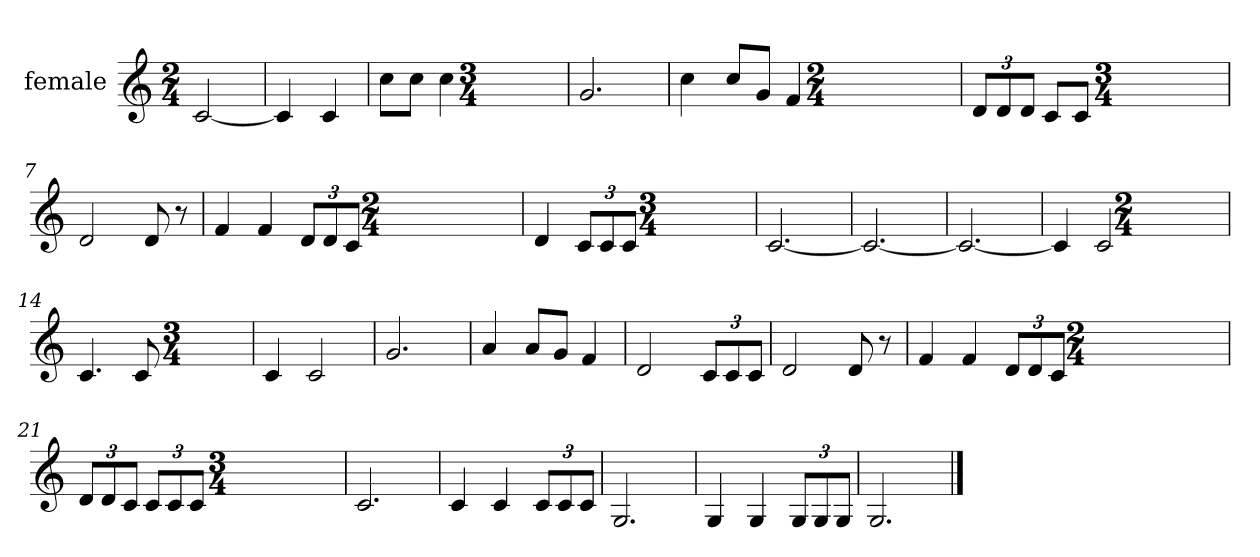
**kern
*part1
*staff1
*I"female
*clefG2
*k[]
*M2/4
*MM100
=1
[2c
=2
4c]
4c
=3
8cc\L
8cc\J
4cc
*M3/4
=4
2.g
=5
4cc
8cc/L
8g/J
4f
*M2/4
=6
12d/L
12d/
12d/J
8c/L
8c/J
*M3/4
=7
2d
8d
8r
=8
4f
4f
12d/L
12d/
12c/J
*M2/4
=9
4d
12c/L
12c/
12c/J
*M3/4
=10
[2.c
=11
2.c_
=12
2.c_
=13
4c]
2c
*M2/4
=14
4.c
8c
*M3/4
=15
4c
2c
=16
2.g
=17
4a
8a/L
8g/J
4f
=18
2d
12c/L
12c/
12c/J
=19
2d
8d
8r
=20
4f
4f
12d/L
12d/
12c/J
*M2/4
=21
12d/L
12d/
12c/J
12c/L
12c/
12c/J
*M3/4
=22
2.c
=23
4c
4c
12c/L
12c/
12c/J
=24
2.G
=25
4G
4G
12G/L
12G/
12G/J
=26
2.G
==
*-
